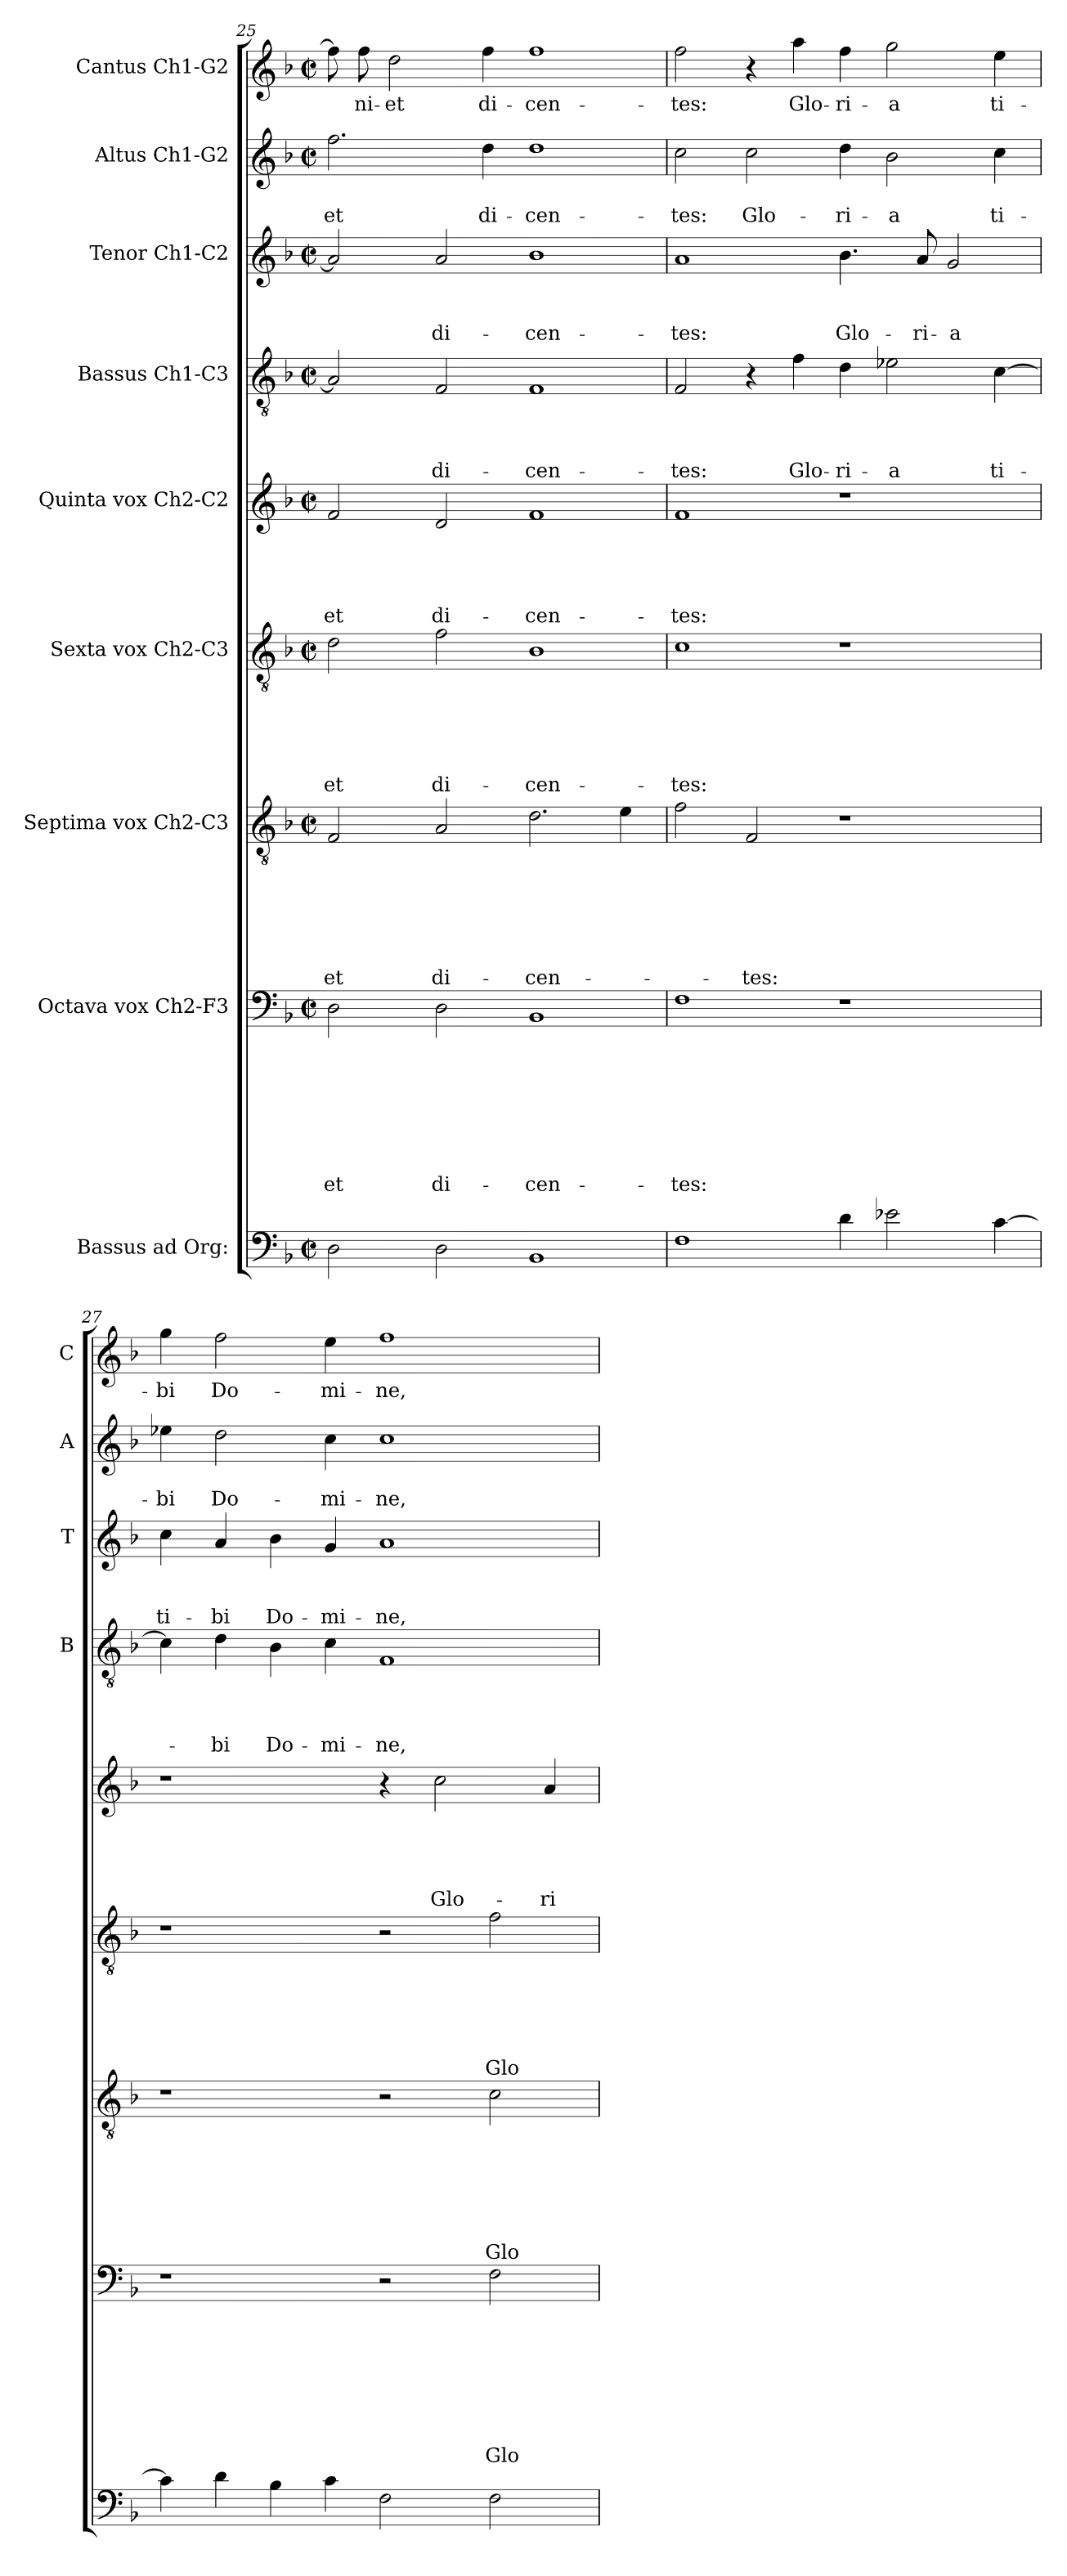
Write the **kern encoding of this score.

**kern	**kern	**text	**text	**text	**text	**text	**text	**text	**text	**kern	**text	**text	**text	**text	**text	**text	**text	**kern	**text	**text	**text	**text	**text	**text	**kern	**text	**text	**text	**text	**text	**kern	**text	**text	**text	**text	**kern	**text	**text	**text	**kern	**text	**text	**kern	**text
*part9	*part8	*part8	*part8	*part8	*part8	*part8	*part8	*part8	*part8	*part7	*part7	*part7	*part7	*part7	*part7	*part7	*part7	*part6	*part6	*part6	*part6	*part6	*part6	*part6	*part5	*part5	*part5	*part5	*part5	*part5	*part4	*part4	*part4	*part4	*part4	*part3	*part3	*part3	*part3	*part2	*part2	*part2	*part1	*part1
*staff9	*staff8	*staff8	*staff8	*staff8	*staff8	*staff8	*staff8	*staff8	*staff8	*staff7	*staff7	*staff7	*staff7	*staff7	*staff7	*staff7	*staff7	*staff6	*staff6	*staff6	*staff6	*staff6	*staff6	*staff6	*staff5	*staff5	*staff5	*staff5	*staff5	*staff5	*staff4	*staff4	*staff4	*staff4	*staff4	*staff3	*staff3	*staff3	*staff3	*staff2	*staff2	*staff2	*staff1	*staff1
*I"Bassus ad Org:	*I"Octava vox Ch2-F3	*	*	*	*	*	*	*	*	*I"Septima vox Ch2-C3	*	*	*	*	*	*	*	*I"Sexta vox Ch2-C3	*	*	*	*	*	*	*I"Quinta vox Ch2-C2	*	*	*	*	*	*I"Bassus Ch1-C3	*	*	*	*	*I"Tenor Ch1-C2	*	*	*	*I"Altus Ch1-G2	*	*	*I"Cantus Ch1-G2	*
*	*	*	*	*	*	*	*	*	*	*	*	*	*	*	*	*	*	*	*	*	*	*	*	*	*	*	*	*	*	*	*I'B	*	*	*	*	*I'T	*	*	*	*I'A	*	*	*I'C	*
*clefF4	*clefF4	*	*	*	*	*	*	*	*	*clefGv2	*	*	*	*	*	*	*	*clefGv2	*	*	*	*	*	*	*clefG2	*	*	*	*	*	*clefGv2	*	*	*	*	*clefG2	*	*	*	*clefG2	*	*	*clefG2	*
*k[b-]	*k[b-]	*	*	*	*	*	*	*	*	*k[b-]	*	*	*	*	*	*	*	*k[b-]	*	*	*	*	*	*	*k[b-]	*	*	*	*	*	*k[b-]	*	*	*	*	*k[b-]	*	*	*	*k[b-]	*	*	*k[b-]	*
*F:	*F:	*	*	*	*	*	*	*	*	*F:	*	*	*	*	*	*	*	*F:	*	*	*	*	*	*	*F:	*	*	*	*	*	*F:	*	*	*	*	*F:	*	*	*	*F:	*	*	*F:	*
*M2/2	*M2/2	*	*	*	*	*	*	*	*	*M2/2	*	*	*	*	*	*	*	*M2/2	*	*	*	*	*	*	*M2/2	*	*	*	*	*	*M2/2	*	*	*	*	*M2/2	*	*	*	*M2/2	*	*	*M2/2	*
*met(c|)	*met(c|)	*	*	*	*	*	*	*	*	*met(c|)	*	*	*	*	*	*	*	*met(c|)	*	*	*	*	*	*	*met(c|)	*	*	*	*	*	*met(c|)	*	*	*	*	*met(c|)	*	*	*	*met(c|)	*	*	*met(c|)	*
=25	=25	=25	=25	=25	=25	=25	=25	=25	=25	=25	=25	=25	=25	=25	=25	=25	=25	=25	=25	=25	=25	=25	=25	=25	=25	=25	=25	=25	=25	=25	=25	=25	=25	=25	=25	=25	=25	=25	=25	=25	=25	=25	=25	=25
!	!	!	!	!	!	!	!	!	!LO:LY:b	!	!	!	!	!	!	!	!LO:LY:b	!	!	!	!	!	!	!LO:LY:b	!	!	!	!	!	!LO:LY:b	!	!	!	!	!	!	!	!	!	!	!	!LO:LY:b	!	!
2D\	2D\	.	.	.	.	.	.	.	-et	2F/	.	.	.	.	.	.	-et	2d\	.	.	.	.	.	-et	2f/	.	.	.	.	-et	2A/]	.	.	.	.	2a/]	.	.	.	2.ff\	.	-et	8ff\]	.
!	!	!	!	!	!	!	!	!	!	!	!	!	!	!	!	!	!	!	!	!	!	!	!	!	!	!	!	!	!	!	!	!	!	!	!	!	!	!	!	!	!	!	!	!LO:LY:b
.	.	.	.	.	.	.	.	.	.	.	.	.	.	.	.	.	.	.	.	.	.	.	.	.	.	.	.	.	.	.	.	.	.	.	.	.	.	.	.	.	.	.	8ff\	-ni-
!	!	!	!	!	!	!	!	!	!	!	!	!	!	!	!	!	!	!	!	!	!	!	!	!	!	!	!	!	!	!	!	!	!	!	!	!	!	!	!	!	!	!	!	!LO:LY:b
.	.	.	.	.	.	.	.	.	.	.	.	.	.	.	.	.	.	.	.	.	.	.	.	.	.	.	.	.	.	.	.	.	.	.	.	.	.	.	.	.	.	.	2dd\	-et
!	!	!	!	!	!	!	!	!	!LO:LY:b	!	!	!	!	!	!	!	!LO:LY:b	!	!	!	!	!	!	!LO:LY:b	!	!	!	!	!	!LO:LY:b	!	!	!	!	!LO:LY:b	!	!	!	!LO:LY:b	!	!	!	!	!
2D\	2D\	.	.	.	.	.	.	.	di-	2A/	.	.	.	.	.	.	di-	2f\	.	.	.	.	.	di-	2d/	.	.	.	.	di-	2F/	.	.	.	di-	2a/	.	.	di-	.	.	.	.	.
!	!	!	!	!	!	!	!	!	!	!	!	!	!	!	!	!	!	!	!	!	!	!	!	!	!	!	!	!	!	!	!	!	!	!	!	!	!	!	!	!	!	!LO:LY:b	!	!LO:LY:b
.	.	.	.	.	.	.	.	.	.	.	.	.	.	.	.	.	.	.	.	.	.	.	.	.	.	.	.	.	.	.	.	.	.	.	.	.	.	.	.	4dd\	.	di-	4ff\	di-
!	!	!	!	!	!	!	!	!	!LO:LY:b	!	!	!	!	!	!	!	!LO:LY:b	!	!	!	!	!	!	!LO:LY:b	!	!	!	!	!	!LO:LY:b	!	!	!	!	!LO:LY:b	!	!	!	!LO:LY:b	!	!	!LO:LY:b	!	!LO:LY:b
1BB-	1BB-	.	.	.	.	.	.	.	-cen-	2.d\	.	.	.	.	.	.	-cen-	1B-	.	.	.	.	.	-cen-	1f	.	.	.	.	-cen-	1F	.	.	.	-cen-	1b-	.	.	-cen-	1dd	.	-cen-	1ff	-cen-
.	.	.	.	.	.	.	.	.	.	4e\	.	.	.	.	.	.	.	.	.	.	.	.	.	.	.	.	.	.	.	.	.	.	.	.	.	.	.	.	.	.	.	.	.	.
=26	=26	=26	=26	=26	=26	=26	=26	=26	=26	=26	=26	=26	=26	=26	=26	=26	=26	=26	=26	=26	=26	=26	=26	=26	=26	=26	=26	=26	=26	=26	=26	=26	=26	=26	=26	=26	=26	=26	=26	=26	=26	=26	=26	=26
!	!	!	!	!	!	!	!	!	!LO:LY:b	!	!	!	!	!	!	!	!	!	!	!	!	!	!	!LO:LY:b	!	!	!	!	!	!LO:LY:b	!	!	!	!	!LO:LY:b	!	!	!	!LO:LY:b	!	!	!LO:LY:b	!	!LO:LY:b
1F	1F	.	.	.	.	.	.	.	-tes:	2f\	.	.	.	.	.	.	.	1c	.	.	.	.	.	-tes:	1f	.	.	.	.	-tes:	2F/	.	.	.	-tes:	1a	.	.	-tes:	2cc\	.	-tes:	2ff\	-tes:
!	!	!	!	!	!	!	!	!	!	!	!	!	!	!	!	!	!LO:LY:b	!	!	!	!	!	!	!	!	!	!	!	!	!	!	!	!	!	!	!	!	!	!	!	!	!LO:LY:b	!	!
.	.	.	.	.	.	.	.	.	.	2F/	.	.	.	.	.	.	-tes:	.	.	.	.	.	.	.	.	.	.	.	.	.	4r	.	.	.	.	.	.	.	.	2cc\	.	Glo-	4r	.
!	!	!	!	!	!	!	!	!	!	!	!	!	!	!	!	!	!	!	!	!	!	!	!	!	!	!	!	!	!	!	!	!	!	!	!LO:LY:b	!	!	!	!	!	!	!	!	!LO:LY:b
.	.	.	.	.	.	.	.	.	.	.	.	.	.	.	.	.	.	.	.	.	.	.	.	.	.	.	.	.	.	.	4f\	.	.	.	Glo-	.	.	.	.	.	.	.	4aa\	Glo-
!	!	!	!	!	!	!	!	!	!	!	!	!	!	!	!	!	!	!	!	!	!	!	!	!	!	!	!	!	!	!	!	!	!	!	!LO:LY:b	!	!	!	!LO:LY:b	!	!	!LO:LY:b	!	!LO:LY:b
4d\	1r	.	.	.	.	.	.	.	.	1r	.	.	.	.	.	.	.	1r	.	.	.	.	.	.	1r	.	.	.	.	.	4d\	.	.	.	-ri-	4.b-\	.	.	Glo-	4dd\	.	-ri-	4ff\	-ri-
!	!	!	!	!	!	!	!	!	!	!	!	!	!	!	!	!	!	!	!	!	!	!	!	!	!	!	!	!	!	!	!	!	!	!	!LO:LY:b	!	!	!	!	!	!	!LO:LY:b	!	!LO:LY:b
2e-X\	.	.	.	.	.	.	.	.	.	.	.	.	.	.	.	.	.	.	.	.	.	.	.	.	.	.	.	.	.	.	2e-X\	.	.	.	-a	.	.	.	.	2b-\	.	-a	2gg\	-a
!	!	!	!	!	!	!	!	!	!	!	!	!	!	!	!	!	!	!	!	!	!	!	!	!	!	!	!	!	!	!	!	!	!	!	!	!	!	!	!LO:LY:b	!	!	!	!	!
.	.	.	.	.	.	.	.	.	.	.	.	.	.	.	.	.	.	.	.	.	.	.	.	.	.	.	.	.	.	.	.	.	.	.	.	8a/	.	.	-ri-	.	.	.	.	.
!	!	!	!	!	!	!	!	!	!	!	!	!	!	!	!	!	!	!	!	!	!	!	!	!	!	!	!	!	!	!	!	!	!	!	!	!	!	!	!LO:LY:b	!	!	!	!	!
.	.	.	.	.	.	.	.	.	.	.	.	.	.	.	.	.	.	.	.	.	.	.	.	.	.	.	.	.	.	.	.	.	.	.	.	2g/	.	.	-a	.	.	.	.	.
!	!	!	!	!	!	!	!	!	!	!	!	!	!	!	!	!	!	!	!	!	!	!	!	!	!	!	!	!	!	!	!	!	!	!	!LO:LY:b	!	!	!	!	!	!	!LO:LY:b	!	!LO:LY:b
[4c\	.	.	.	.	.	.	.	.	.	.	.	.	.	.	.	.	.	.	.	.	.	.	.	.	.	.	.	.	.	.	[4c\	.	.	.	ti-	.	.	.	.	4cc\	.	ti-	4ee\	ti-
!!LO:PB:g=z
=27	=27	=27	=27	=27	=27	=27	=27	=27	=27	=27	=27	=27	=27	=27	=27	=27	=27	=27	=27	=27	=27	=27	=27	=27	=27	=27	=27	=27	=27	=27	=27	=27	=27	=27	=27	=27	=27	=27	=27	=27	=27	=27	=27	=27
!	!	!	!	!	!	!	!	!	!	!	!	!	!	!	!	!	!	!	!	!	!	!	!	!	!	!	!	!	!	!	!	!	!	!	!	!	!	!	!LO:LY:b	!	!	!LO:LY:b	!	!LO:LY:b
4c\]	1r	.	.	.	.	.	.	.	.	1r	.	.	.	.	.	.	.	1r	.	.	.	.	.	.	1r	.	.	.	.	.	4c\]	.	.	.	.	4cc\	.	.	ti-	4ee-X\	.	-bi	4gg\	-bi
!	!	!	!	!	!	!	!	!	!	!	!	!	!	!	!	!	!	!	!	!	!	!	!	!	!	!	!	!	!	!	!	!	!	!	!LO:LY:b	!	!	!	!LO:LY:b	!	!	!LO:LY:b	!	!LO:LY:b
4d\	.	.	.	.	.	.	.	.	.	.	.	.	.	.	.	.	.	.	.	.	.	.	.	.	.	.	.	.	.	.	4d\	.	.	.	-bi	4a/	.	.	-bi	2dd\	.	Do-	2ff\	Do-
!	!	!	!	!	!	!	!	!	!	!	!	!	!	!	!	!	!	!	!	!	!	!	!	!	!	!	!	!	!	!	!	!	!	!	!LO:LY:b	!	!	!	!LO:LY:b	!	!	!	!	!
4B-\	.	.	.	.	.	.	.	.	.	.	.	.	.	.	.	.	.	.	.	.	.	.	.	.	.	.	.	.	.	.	4B-\	.	.	.	Do-	4b-\	.	.	Do-	.	.	.	.	.
!	!	!	!	!	!	!	!	!	!	!	!	!	!	!	!	!	!	!	!	!	!	!	!	!	!	!	!	!	!	!	!	!	!	!	!LO:LY:b	!	!	!	!LO:LY:b	!	!	!LO:LY:b	!	!LO:LY:b
4c\	.	.	.	.	.	.	.	.	.	.	.	.	.	.	.	.	.	.	.	.	.	.	.	.	.	.	.	.	.	.	4c\	.	.	.	-mi-	4g/	.	.	-mi-	4cc\	.	-mi-	4ee\	-mi-
!	!	!	!	!	!	!	!	!	!	!	!	!	!	!	!	!	!	!	!	!	!	!	!	!	!	!	!	!	!	!	!	!	!	!	!LO:LY:b	!	!	!	!LO:LY:b	!	!	!LO:LY:b	!	!LO:LY:b
2F\	2r	.	.	.	.	.	.	.	.	2r	.	.	.	.	.	.	.	2r	.	.	.	.	.	.	4r	.	.	.	.	.	1F	.	.	.	-ne,	1a	.	.	-ne,	1cc	.	-ne,	1ff	-ne,
!	!	!	!	!	!	!	!	!	!	!	!	!	!	!	!	!	!	!	!	!	!	!	!	!	!	!	!	!	!	!LO:LY:b	!	!	!	!	!	!	!	!	!	!	!	!	!	!
.	.	.	.	.	.	.	.	.	.	.	.	.	.	.	.	.	.	.	.	.	.	.	.	.	2cc\	.	.	.	.	Glo-	.	.	.	.	.	.	.	.	.	.	.	.	.	.
!	!	!	!	!	!	!	!	!	!LO:LY:b	!	!	!	!	!	!	!	!LO:LY:b	!	!	!	!	!	!	!LO:LY:b	!	!	!	!	!	!	!	!	!	!	!	!	!	!	!	!	!	!	!	!
2F\	2F\	.	.	.	.	.	.	.	Glo-	2c\	.	.	.	.	.	.	Glo-	2f\	.	.	.	.	.	Glo-	.	.	.	.	.	.	.	.	.	.	.	.	.	.	.	.	.	.	.	.
!	!	!	!	!	!	!	!	!	!	!	!	!	!	!	!	!	!	!	!	!	!	!	!	!	!	!	!	!	!	!LO:LY:b	!	!	!	!	!	!	!	!	!	!	!	!	!	!
.	.	.	.	.	.	.	.	.	.	.	.	.	.	.	.	.	.	.	.	.	.	.	.	.	4a/	.	.	.	.	-ri-	.	.	.	.	.	.	.	.	.	.	.	.	.	.
=	=	=	=	=	=	=	=	=	=	=	=	=	=	=	=	=	=	=	=	=	=	=	=	=	=	=	=	=	=	=	=	=	=	=	=	=	=	=	=	=	=	=	=	=
*-	*-	*-	*-	*-	*-	*-	*-	*-	*-	*-	*-	*-	*-	*-	*-	*-	*-	*-	*-	*-	*-	*-	*-	*-	*-	*-	*-	*-	*-	*-	*-	*-	*-	*-	*-	*-	*-	*-	*-	*-	*-	*-	*-	*-
